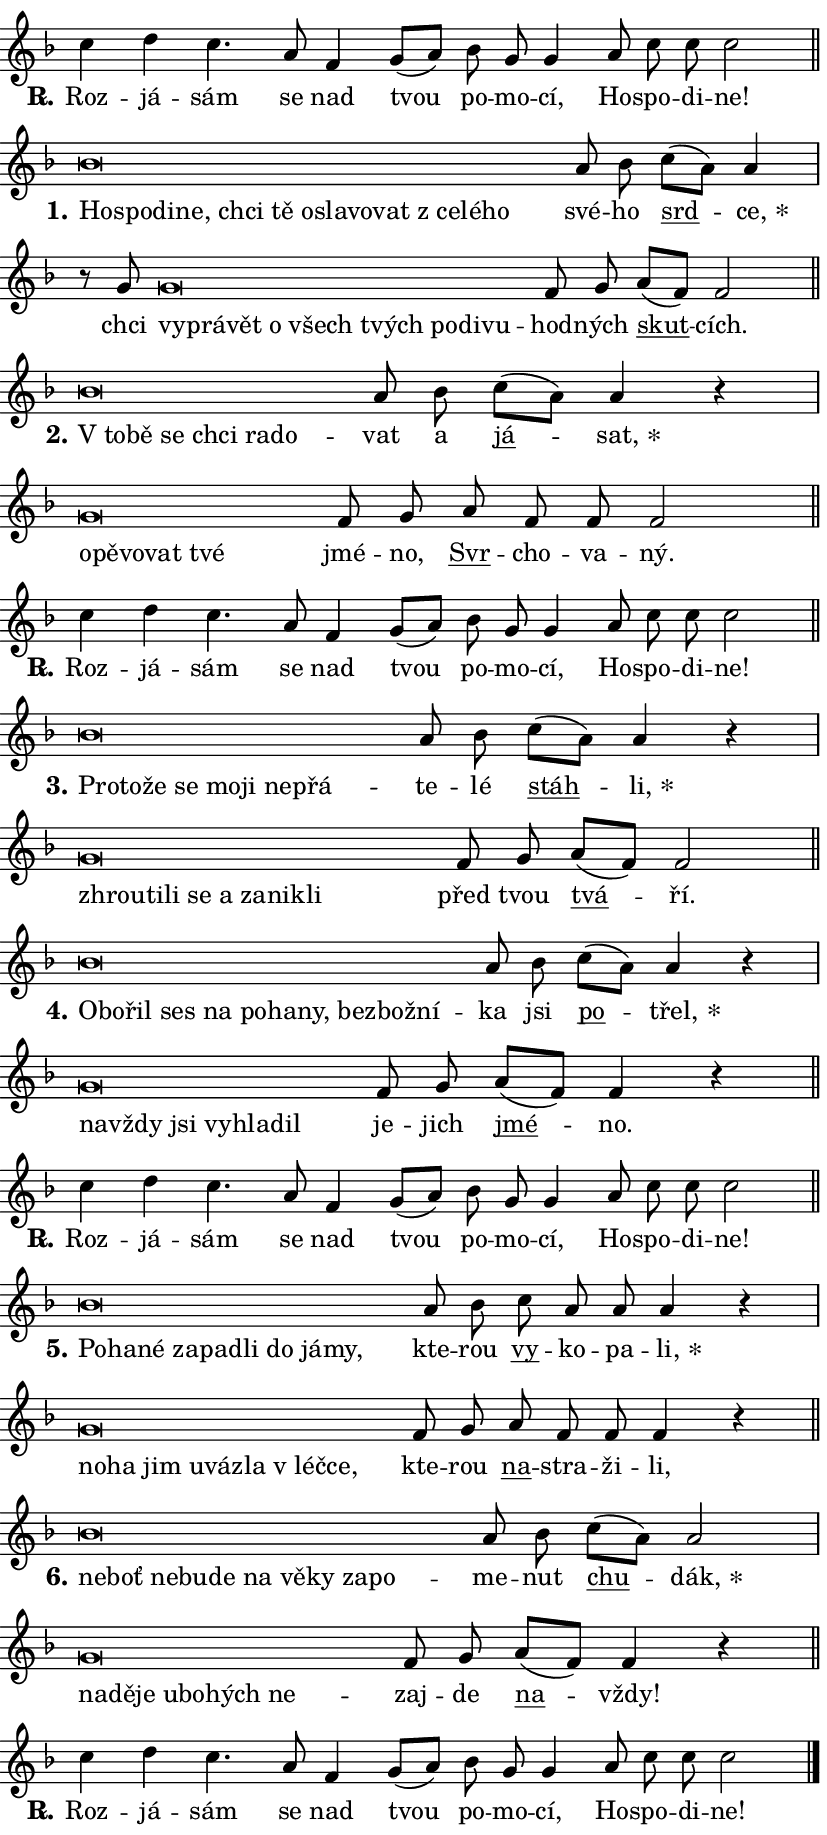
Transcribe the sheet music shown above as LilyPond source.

\version "2.24.0"
\header { tagline = "" }
\paper {
  indent = 0\cm
  top-margin = 0\cm
  right-margin = 0.13\cm % to fit lyric hyphens
  bottom-margin = 0\cm
  left-margin = 0\cm
  paper-width = 14\cm
  page-breaking = #ly:one-page-breaking
  system-system-spacing.basic-distance = #11
  score-system-spacing.basic-distance = #11
  ragged-last = ##f
}


%% Author: Thomas Morley
%% https://lists.gnu.org/archive/html/lilypond-user/2020-05/msg00002.html
#(define (line-position grob)
"Returns position of @var[grob} in current system:
   @code{'start}, if at first time-step
   @code{'end}, if at last time-step
   @code{'middle} otherwise
"
  (let* ((col (ly:item-get-column grob))
         (ln (ly:grob-object col 'left-neighbor))
         (rn (ly:grob-object col 'right-neighbor))
         (col-to-check-left (if (ly:grob? ln) ln col))
         (col-to-check-right (if (ly:grob? rn) rn col))
         (break-dir-left
           (and
             (ly:grob-property col-to-check-left 'non-musical #f)
             (ly:item-break-dir col-to-check-left)))
         (break-dir-right
           (and
             (ly:grob-property col-to-check-right 'non-musical #f)
             (ly:item-break-dir col-to-check-right))))
        (cond ((eqv? 1 break-dir-left) 'start)
              ((eqv? -1 break-dir-right) 'end)
              (else 'middle))))

#(define (tranparent-at-line-position vctor)
  (lambda (grob)
  "Relying on @code{line-position} select the relevant enry from @var{vctor}.
Used to determine transparency,"
    (case (line-position grob)
      ((end) (not (vector-ref vctor 0)))
      ((middle) (not (vector-ref vctor 1)))
      ((start) (not (vector-ref vctor 2))))))

noteHeadBreakVisibility =
#(define-music-function (break-visibility)(vector?)
"Makes @code{NoteHead}s transparent relying on @var{break-visibility}"
#{
  \override NoteHead.transparent =
    #(tranparent-at-line-position break-visibility)
#})

#(define delete-ledgers-for-transparent-note-heads
  (lambda (grob)
    "Reads whether a @code{NoteHead} is transparent.
If so this @code{NoteHead} is removed from @code{'note-heads} from
@var{grob}, which is supposed to be @code{LedgerLineSpanner}.
As a result ledgers are not printed for this @code{NoteHead}"
    (let* ((nhds-array (ly:grob-object grob 'note-heads))
           (nhds-list
             (if (ly:grob-array? nhds-array)
                 (ly:grob-array->list nhds-array)
                 '()))
           ;; Relies on the transparent-property being done before
           ;; Staff.LedgerLineSpanner.after-line-breaking is executed.
           ;; This is fragile ...
           (to-keep
             (remove
               (lambda (nhd)
                 (ly:grob-property nhd 'transparent #f))
               nhds-list)))
      ;; TODO find a better method to iterate over grob-arrays, similiar
      ;; to filter/remove etc for lists
      ;; For now rebuilt from scratch
      (set! (ly:grob-object grob 'note-heads)  '())
      (for-each
        (lambda (nhd)
          (ly:pointer-group-interface::add-grob grob 'note-heads nhd))
        to-keep))))

squashNotes = {
  \override NoteHead.X-extent = #'(-0.2 . 0.2)
  \override NoteHead.Y-extent = #'(-0.75 . 0)
  \override NoteHead.stencil =
    #(lambda (grob)
       (let ((pos (ly:grob-property grob 'staff-position)))
         (begin
           (if (< pos -7) (display "ERROR: Lower brevis then expected\n") (display ""))
           (if (<= pos -6) ly:text-interface::print ly:note-head::print))))
}
unSquashNotes = {
  \revert NoteHead.X-extent
  \revert NoteHead.Y-extent
  \revert NoteHead.stencil
}

hideNotes = \noteHeadBreakVisibility #begin-of-line-visible
unHideNotes = \noteHeadBreakVisibility #all-visible

% work-around for resetting accidentals
% https://lilypond.org/doc/v2.23/Documentation/notation/displaying-rhythms#unmetered-music
cadenzaMeasure = {
  \cadenzaOff
  \partial 1024 s1024
  \cadenzaOn
}

#(define-markup-command (accent layout props text) (markup?)
  "Underline accented syllable"
  (interpret-markup layout props
    #{\markup \override #'(offset . 4.3) \underline { #text }#}))

responsum = \markup \concat {
  "R" \hspace #-1.05 \path #0.1 #'((moveto 0 0.07) (lineto 0.9 0.8)) \hspace #0.05 "."
}

spaceSize = #0.6828661417322834 % exact space size for TeX Gyre Schola

\layout {
  \context {
    \Staff
    \remove "Time_signature_engraver"
    \override LedgerLineSpanner.after-line-breaking = #delete-ledgers-for-transparent-note-heads
  }
  \context {
    \Lyrics {
      \override LyricSpace.minimum-distance = \spaceSize
      \override LyricText.font-name = #"TeX Gyre Schola"
      \override LyricText.font-size = 1
      \override StanzaNumber.font-name = #"TeX Gyre Schola Bold"
      \override StanzaNumber.font-size = 1
    }
  }
  \context {
    \Score 
    \override NoteHead.text =
      #(lambda (grob) 
        (let ((pos (ly:grob-property grob 'staff-position)))
          #{\markup {
            \combine
              \halign #-0.55 \raise #(if (= pos -6) 0 0.5) \override #'(thickness . 2) \draw-line #'(3.2 . 0)
              \musicglyph "noteheads.sM1"
          }#}))
  }
}

% magnetic-lyrics.ily
%
%   written by
%     Jean Abou Samra <jean@abou-samra.fr>
%     Werner Lemberg <wl@gnu.org>
%
%   adapted by
%     Jiri Hon <jiri.hon@gmail.com>
%
% Version 2022-Apr-15

% https://www.mail-archive.com/lilypond-user@gnu.org/msg149350.html

#(define (Left_hyphen_pointer_engraver context)
   "Collect syllable-hyphen-syllable occurrences in lyrics and store
them in properties.  This engraver only looks to the left.  For
example, if the lyrics input is @code{foo -- bar}, it does the
following.

@itemize @bullet
@item
Set the @code{text} property of the @code{LyricHyphen} grob between
@q{foo} and @q{bar} to @code{foo}.

@item
Set the @code{left-hyphen} property of the @code{LyricText} grob with
text @q{foo} to the @code{LyricHyphen} grob between @q{foo} and
@q{bar}.
@end itemize

Use this auxiliary engraver in combination with the
@code{lyric-@/text::@/apply-@/magnetic-@/offset!} hook."
   (let ((hyphen #f)
         (text #f))
     (make-engraver
      (acknowledgers
       ((lyric-syllable-interface engraver grob source-engraver)
        (set! text grob)))
      (end-acknowledgers
       ((lyric-hyphen-interface engraver grob source-engraver)
        ;(when (not (grob::has-interface grob 'lyric-space-interface))
          (set! hyphen grob)));)
      ((stop-translation-timestep engraver)
       (when (and text hyphen)
         (ly:grob-set-object! text 'left-hyphen hyphen))
       (set! text #f)
       (set! hyphen #f)))))

#(define (lyric-text::apply-magnetic-offset! grob)
   "If the space between two syllables is less than the value in
property @code{LyricText@/.details@/.squash-threshold}, move the right
syllable to the left so that it gets concatenated with the left
syllable.

Use this function as a hook for
@code{LyricText@/.after-@/line-@/breaking} if the
@code{Left_@/hyphen_@/pointer_@/engraver} is active."
   (let ((hyphen (ly:grob-object grob 'left-hyphen #f)))
     (when hyphen
       (let ((left-text (ly:spanner-bound hyphen LEFT)))
         (when (grob::has-interface left-text 'lyric-syllable-interface)
           (let* ((common (ly:grob-common-refpoint grob left-text X))
                  (this-x-ext (ly:grob-extent grob common X))
                  (left-x-ext
                   (begin
                     ;; Trigger magnetism for left-text.
                     (ly:grob-property left-text 'after-line-breaking)
                     (ly:grob-extent left-text common X)))
                  ;; `delta` is the gap width between two syllables.
                  (delta (- (interval-start this-x-ext)
                            (interval-end left-x-ext)))
                  (details (ly:grob-property grob 'details))
                  (threshold (assoc-get 'squash-threshold details 0.2)))
             (when (< delta threshold)
               (let* (;; We have to manipulate the input text so that
                      ;; ligatures crossing syllable boundaries are not
                      ;; disabled.  For languages based on the Latin
                      ;; script this is essentially a beautification.
                      ;; However, for non-Western scripts it can be a
                      ;; necessity.
                      (lt (ly:grob-property left-text 'text))
                      (rt (ly:grob-property grob 'text))
                      (is-space (grob::has-interface hyphen 'lyric-space-interface))
                      (space (if is-space " " ""))
                      (extra-delta (if is-space spaceSize 0))
                      ;; Append new syllable.
                      (ltrt-space (if (and (string? lt) (string? rt))
                                (string-append lt space rt)
                                (make-concat-markup (list lt space rt))))
                      ;; Right-align `ltrt` to the right side.
                      (ltrt-space-markup (grob-interpret-markup
                               grob
                               (make-translate-markup
                                (cons (interval-length this-x-ext) 0)
                                (make-right-align-markup ltrt-space)))))
                 (begin
                   ;; Don't print `left-text`.
                   (ly:grob-set-property! left-text 'stencil #f)
                   ;; Set text and stencil (which holds all collected
                   ;; syllables so far) and shift it to the left.
                   (ly:grob-set-property! grob 'text ltrt-space)
                   (ly:grob-set-property! grob 'stencil ltrt-space-markup)
                   (ly:grob-translate-axis! grob (- (- delta extra-delta)) X))))))))))


#(define (lyric-hyphen::displace-bounds-first grob)
   ;; Make very sure this callback isn't triggered too early.
   (let ((left (ly:spanner-bound grob LEFT))
         (right (ly:spanner-bound grob RIGHT)))
     (ly:grob-property left 'after-line-breaking)
     (ly:grob-property right 'after-line-breaking)
     (ly:lyric-hyphen::print grob)))

squashThreshold = #0.4

\layout {
  \context {
    \Lyrics
    \consists #Left_hyphen_pointer_engraver
    \override LyricText.after-line-breaking =
      #lyric-text::apply-magnetic-offset!
    \override LyricHyphen.stencil = #lyric-hyphen::displace-bounds-first
    \override LyricText.details.squash-threshold = \squashThreshold
    \override LyricHyphen.minimum-distance = 0
    \override LyricHyphen.minimum-length = \squashThreshold
  }
}

squashText = \override LyricText.details.squash-threshold = 9999
unSquashText = \override LyricText.details.squash-threshold = \squashThreshold

leftText = \override LyricText.self-alignment-X = #LEFT
unLeftText = \revert LyricText.self-alignment-X

starOffset = #(lambda (grob) 
                (let ((x_offset (ly:self-alignment-interface::aligned-on-x-parent grob)))
                  (if (= x_offset 0) 0 (+ x_offset 1.2))))

star = #(define-music-function (syllable)(string?)
"Append star separator at the end of a syllable"
#{
  \once \override LyricText.X-offset = #starOffset
  \lyricmode { \markup {
    #syllable
    \override #'((font-name . "TeX Gyre Schola Bold")) \hspace #0.2 \lower #0.65 \larger "*"
  } }
#})

starAccent = #(define-music-function (syllable)(string?)
"Append star separator at the end of a syllable and make accent"
#{
  \once \override LyricText.X-offset = #starOffset
  \lyricmode { \markup {
    \accent #syllable
    \override #'((font-name . "TeX Gyre Schola Bold")) \hspace #0.2 \lower #0.65 \larger "*"
  } }
#})

breath = #(define-music-function (syllable)(string?)
"Append breathing indicator at the end of a syllable"
#{
  \lyricmode { \markup { #syllable "+" } }
#})

optionalBreath = #(define-music-function (syllable)(string?)
"Append optional breathing indicator at the end of a syllable"
#{
  \lyricmode { \markup { #syllable "(+)" } }
#})


\score {
    <<
        \new Voice = "melody" { \cadenzaOn \key f \major \relative { c''4 d c4. a8 \bar "" f4 \bar "" g8[( a)] \bar "" bes g g4 \bar "" a8 c c c2 \cadenzaMeasure \bar "||" \break } }
        \new Lyrics \lyricsto "melody" { \lyricmode { \set stanza = \responsum
Roz -- já -- sám se nad tvou po -- mo -- cí, Ho -- spo -- di -- ne! } }
    >>
    \layout {}
}

\score {
    <<
        \new Voice = "melody" { \cadenzaOn \key f \major \relative { \squashNotes bes'\breve*1/16 \hideNotes \breve*1/16 \bar "" \breve*1/16 \bar "" \breve*1/16 \bar "" \breve*1/16 \bar "" \breve*1/16 \bar "" \breve*1/16 \bar "" \breve*1/16 \bar "" \breve*1/16 \bar "" \breve*1/16 \bar "" \breve*1/16 \bar "" \breve*1/16 \breve*1/16 \bar "" \unHideNotes \unSquashNotes a8 bes \bar "" c[( a)] a4 \cadenzaMeasure \bar "|" r8 g8 \squashNotes g\breve*1/16 \hideNotes \breve*1/16 \bar "" \breve*1/16 \bar "" \breve*1/16 \bar "" \breve*1/16 \bar "" \breve*1/16 \bar "" \breve*1/16 \bar "" \breve*1/16 \breve*1/16 \bar "" \unHideNotes \unSquashNotes f8 g \bar "" a[( f)] f2 \cadenzaMeasure \bar "||" \break } }
        \new Lyrics \lyricsto "melody" { \lyricmode { \set stanza = "1."
\leftText Ho -- \squashText spo -- di -- ne, chci tě o -- sla -- vo -- vat "z ce" -- lé -- ho \unLeftText \unSquashText své -- ho \markup \accent srd -- \star ce, chci \leftText vy -- \squashText prá -- vět o všech tvých po -- di -- vu -- \unLeftText \unSquashText hod -- ných \markup \accent skut -- cích. } }
    >>
    \layout {}
}

\score {
    <<
        \new Voice = "melody" { \cadenzaOn \key f \major \relative { \squashNotes bes'\breve*1/16 \hideNotes \breve*1/16 \bar "" \breve*1/16 \bar "" \breve*1/16 \bar "" \breve*1/16 \breve*1/16 \bar "" \unHideNotes \unSquashNotes a8 bes \bar "" c[( a)] a4 r \cadenzaMeasure \bar "|" \squashNotes g\breve*1/16 \hideNotes \breve*1/16 \bar "" \breve*1/16 \bar "" \breve*1/16 \breve*1/16 \bar "" \unHideNotes \unSquashNotes f8 g \bar "" a f f f2 \cadenzaMeasure \bar "||" \break } }
        \new Lyrics \lyricsto "melody" { \lyricmode { \set stanza = "2."
\leftText "V to" -- \squashText bě se chci ra -- do -- \unLeftText \unSquashText vat a \markup \accent já -- \star sat, \leftText o -- \squashText pě -- vo -- vat tvé \unLeftText \unSquashText jmé -- no, \markup \accent Svr -- cho -- va -- ný. } }
    >>
    \layout {}
}

\score {
    <<
        \new Voice = "melody" { \cadenzaOn \key f \major \relative { c''4 d c4. a8 \bar "" f4 \bar "" g8[( a)] \bar "" bes g g4 \bar "" a8 c c c2 \cadenzaMeasure \bar "||" \break } }
        \new Lyrics \lyricsto "melody" { \lyricmode { \set stanza = \responsum
Roz -- já -- sám se nad tvou po -- mo -- cí, Ho -- spo -- di -- ne! } }
    >>
    \layout {}
}

\score {
    <<
        \new Voice = "melody" { \cadenzaOn \key f \major \relative { \squashNotes bes'\breve*1/16 \hideNotes \breve*1/16 \bar "" \breve*1/16 \bar "" \breve*1/16 \bar "" \breve*1/16 \bar "" \breve*1/16 \bar "" \breve*1/16 \breve*1/16 \bar "" \unHideNotes \unSquashNotes a8 bes \bar "" c[( a)] a4 r \cadenzaMeasure \bar "|" \squashNotes g\breve*1/16 \hideNotes \breve*1/16 \bar "" \breve*1/16 \bar "" \breve*1/16 \bar "" \breve*1/16 \bar "" \breve*1/16 \bar "" \breve*1/16 \breve*1/16 \bar "" \unHideNotes \unSquashNotes f8 g \bar "" a[( f)] f2 \cadenzaMeasure \bar "||" \break } }
        \new Lyrics \lyricsto "melody" { \lyricmode { \set stanza = "3."
\leftText Pro -- \squashText to -- že se mo -- ji ne -- přá -- \unLeftText \unSquashText te -- lé \markup \accent stáh -- \star li, \leftText zhrou -- \squashText ti -- li se a za -- ni -- kli \unLeftText \unSquashText před tvou \markup \accent tvá -- ří. } }
    >>
    \layout {}
}

\score {
    <<
        \new Voice = "melody" { \cadenzaOn \key f \major \relative { \squashNotes bes'\breve*1/16 \hideNotes \breve*1/16 \bar "" \breve*1/16 \bar "" \breve*1/16 \bar "" \breve*1/16 \bar "" \breve*1/16 \bar "" \breve*1/16 \bar "" \breve*1/16 \bar "" \breve*1/16 \bar "" \breve*1/16 \breve*1/16 \bar "" \unHideNotes \unSquashNotes a8 bes \bar "" c[( a)] a4 r \cadenzaMeasure \bar "|" \squashNotes g\breve*1/16 \hideNotes \breve*1/16 \bar "" \breve*1/16 \bar "" \breve*1/16 \bar "" \breve*1/16 \breve*1/16 \bar "" \unHideNotes \unSquashNotes f8 g \bar "" a[( f)] f4 r \cadenzaMeasure \bar "||" \break } }
        \new Lyrics \lyricsto "melody" { \lyricmode { \set stanza = "4."
\leftText O -- \squashText bo -- řil ses na po -- ha -- ny, bez -- bož -- ní -- \unLeftText \unSquashText ka jsi \markup \accent po -- \star třel, \leftText na -- \squashText vždy jsi vy -- hla -- dil \unLeftText \unSquashText je -- jich \markup \accent jmé -- no. } }
    >>
    \layout {}
}

\score {
    <<
        \new Voice = "melody" { \cadenzaOn \key f \major \relative { c''4 d c4. a8 \bar "" f4 \bar "" g8[( a)] \bar "" bes g g4 \bar "" a8 c c c2 \cadenzaMeasure \bar "||" \break } }
        \new Lyrics \lyricsto "melody" { \lyricmode { \set stanza = \responsum
Roz -- já -- sám se nad tvou po -- mo -- cí, Ho -- spo -- di -- ne! } }
    >>
    \layout {}
}

\score {
    <<
        \new Voice = "melody" { \cadenzaOn \key f \major \relative { \squashNotes bes'\breve*1/16 \hideNotes \breve*1/16 \bar "" \breve*1/16 \bar "" \breve*1/16 \bar "" \breve*1/16 \bar "" \breve*1/16 \bar "" \breve*1/16 \bar "" \breve*1/16 \breve*1/16 \bar "" \unHideNotes \unSquashNotes a8 bes \bar "" c a a a4 r \cadenzaMeasure \bar "|" \squashNotes g\breve*1/16 \hideNotes \breve*1/16 \bar "" \breve*1/16 \bar "" \breve*1/16 \bar "" \breve*1/16 \bar "" \breve*1/16 \bar "" \breve*1/16 \breve*1/16 \bar "" \unHideNotes \unSquashNotes f8 g \bar "" a f f f4 r \cadenzaMeasure \bar "||" \break } }
        \new Lyrics \lyricsto "melody" { \lyricmode { \set stanza = "5."
\leftText Po -- \squashText ha -- né za -- pa -- dli do já -- my, \unLeftText \unSquashText kte -- rou \markup \accent vy -- ko -- pa -- \star li, \leftText no -- \squashText ha jim u -- váz -- la "v léč" -- ce, \unLeftText \unSquashText kte -- rou \markup \accent na -- stra -- ži -- li, } }
    >>
    \layout {}
}

\score {
    <<
        \new Voice = "melody" { \cadenzaOn \key f \major \relative { \squashNotes bes'\breve*1/16 \hideNotes \breve*1/16 \bar "" \breve*1/16 \bar "" \breve*1/16 \bar "" \breve*1/16 \bar "" \breve*1/16 \bar "" \breve*1/16 \bar "" \breve*1/16 \bar "" \breve*1/16 \breve*1/16 \bar "" \unHideNotes \unSquashNotes a8 bes \bar "" c[( a)] a2 \cadenzaMeasure \bar "|" \squashNotes g\breve*1/16 \hideNotes \breve*1/16 \bar "" \breve*1/16 \bar "" \breve*1/16 \bar "" \breve*1/16 \bar "" \breve*1/16 \breve*1/16 \bar "" \unHideNotes \unSquashNotes f8 g \bar "" a[( f)] f4 r \cadenzaMeasure \bar "||" \break } }
        \new Lyrics \lyricsto "melody" { \lyricmode { \set stanza = "6."
\leftText ne -- \squashText boť ne -- bu -- de na vě -- ky za -- po -- \unLeftText \unSquashText me -- nut \markup \accent chu -- \star dák, \leftText na -- \squashText dě -- je u -- bo -- hých ne -- \unLeftText \unSquashText zaj -- de \markup \accent na -- vždy! } }
    >>
    \layout {}
}

\score {
    <<
        \new Voice = "melody" { \cadenzaOn \key f \major \relative { c''4 d c4. a8 \bar "" f4 \bar "" g8[( a)] \bar "" bes g g4 \bar "" a8 c c c2 \cadenzaMeasure \bar "||" \break } \bar "|." }
        \new Lyrics \lyricsto "melody" { \lyricmode { \set stanza = \responsum
Roz -- já -- sám se nad tvou po -- mo -- cí, Ho -- spo -- di -- ne! } }
    >>
    \layout {}
}
